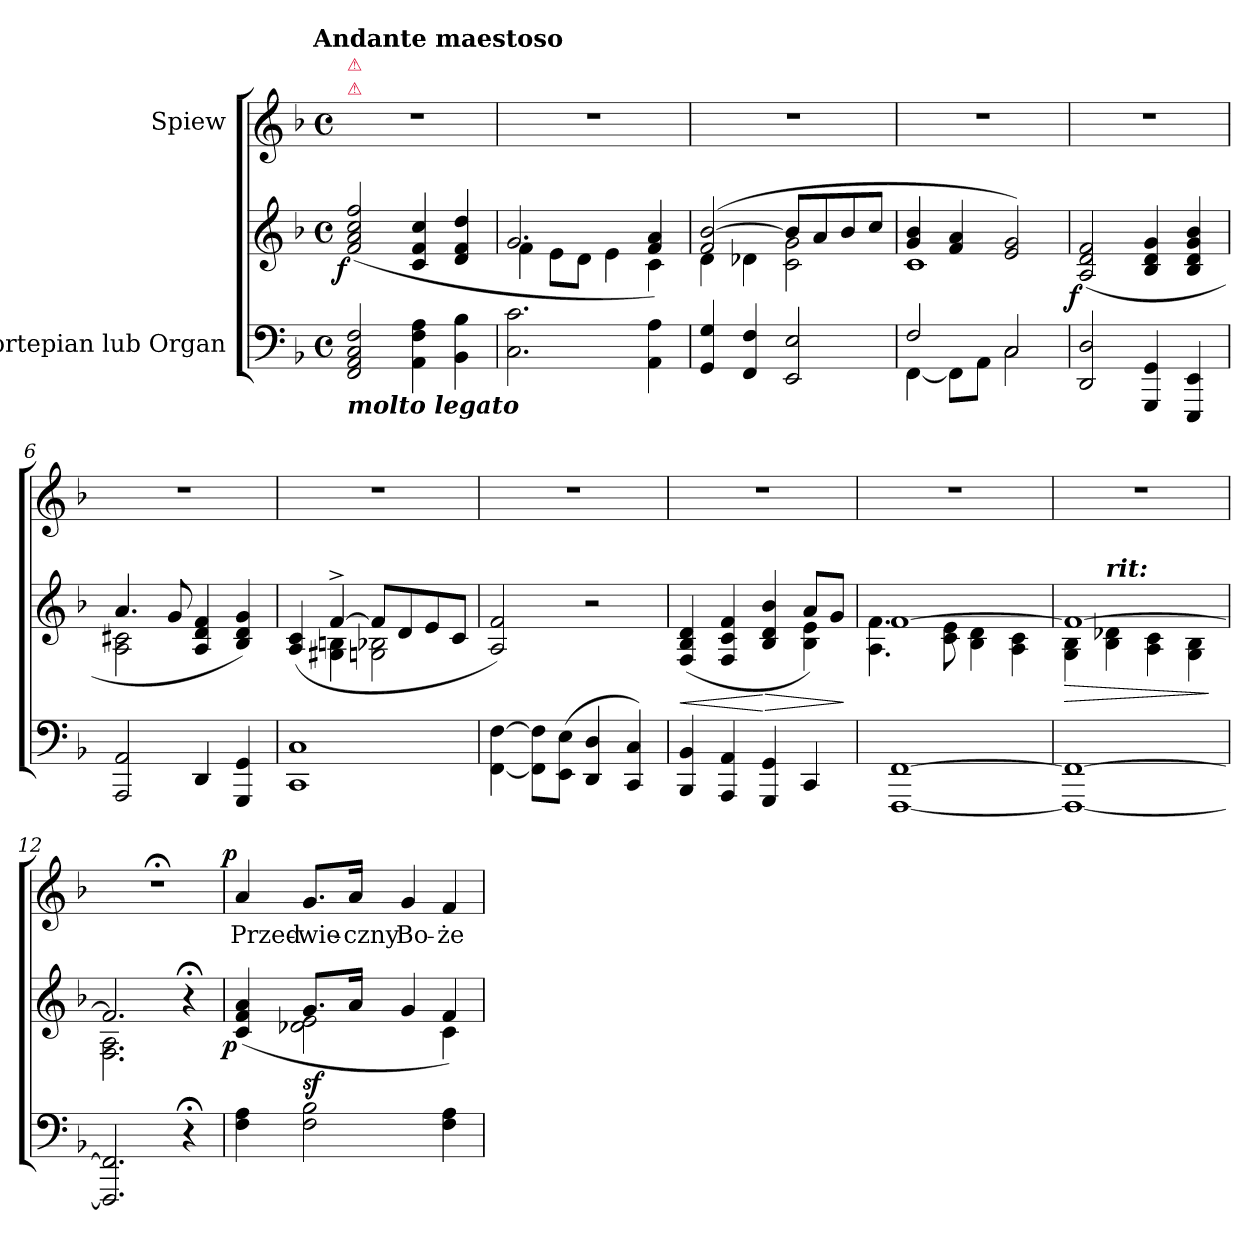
**kern	**kern	**dynam	**kern	**text	**dynam
*part2	*part2	*part2	*part1	*part1	*part1
*staff3	*staff2	*staff2/3	*staff1	*staff1	*staff1
*I"Fortepian lub Organ	*	*	*I"Spiew	*	*
*clefF4	*clefG2	*	*clefG2	*	*
*k[b-]	*k[b-]	*	*k[b-]	*	*
!!LO:TX:omd:t=Andante maestoso
*M4/4	*M4/4	*	*M4/4	*	*
*met(c)	*met(c)	*	*met(c)	*	*
*MM88	*MM88	*	*MM88	*	*
=1	=1	=1	=1	=1	=1
!	!	!	!LO:TX:a:color=crimson:t=⚠	!	!
!	!	!	!LO:TX:a:color=crimson:t=⚠	!	!
!LO:TX:b:Bi:t=molto legato	!	!	!	!	!
!	!	!LO:DY:b:rj	!	!	!
2FF/ 2AA/ 2C/ 2F/	(>2f/ 2a/ 2cc/ 2ff/	f	1r	.	.
4AA\ 4F\ 4A\	4c/ 4f/ 4cc/	.	.	.	.
4BB-\ 4B-\	4d/ 4f/ 4dd/	.	.	.	.
=2	=2	=2	=2	=2	=2
*	*^	*	*	*	*
2.C\ 2.c\	2.g/	4f\	.	1r	.	.
.	.	8e\L	.	.	.	.
.	.	8d\J	.	.	.	.
.	.	4e\	.	.	.	.
4AA\ 4A\	4f/ 4a/)	4c\	.	.	.	.
=3	=3	=3	=3	=3	=3	=3
4GG/ 4G/	(>2f/ [2b-/	4d\	.	1r	.	.
4FF/ 4F/	.	4d-X\	.	.	.	.
2EE/ 2E/	8b-/L]	2c\ 2g\	.	.	.	.
.	8a/	.	.	.	.	.
.	8b-/	.	.	.	.	.
.	8cc/J	.	.	.	.	.
=4	=4	=4	=4	=4	=4	=4
*^	*	*	*	*	*	*
2F/	[4FF\	4g/ 4b-/	1c	.	1r	.	.
.	8FF\L]	4f/ 4a/	.	.	.	.	.
.	8AA\J	.	.	.	.	.	.
2C/	2C\	2e/ 2g/)	.	.	.	.	.
*	*	*v	*v	*	*	*	*
=5	=5	=5	=5	=5	=5	=5
!	!	!	!LO:DY:b:rj	!	!	!
*v	*v	*	*	*	*	*
2DD/ 2D/	(>2A/ 2d/ 2f/	f	1r	.	.
4GGG/ 4GG/	4B-/ 4d/ 4g/	.	.	.	.
4EEE/ 4EE/	4B-/ 4d/ 4g/ 4b-/	.	.	.	.
=6	=6	=6	=6	=6	=6
*	*^	*	*	*	*
2AAA/ 2AA/	4.a/	2A\ 2c#X\	.	1r	.	.
.	8g/	.	.	.	.	.
4DD/	4A/ 4d/ 4f/	4ryy	.	.	.	.
4GGG/ 4GG/	4B-/ 4d/ 4g/)	4ryy	.	.	.	.
=7	=7	=7	=7	=7	=7	=7
1CC 1C	(>4A/ 4c/	4ryy	.	1r	.	.
.	[4f^>/	4G#X\ 4Bn\	.	.	.	.
.	8f/L]	2Gn\ 2B-X\	.	.	.	.
.	8d/	.	.	.	.	.
.	8e/	.	.	.	.	.
.	8c/J	.	.	.	.	.
*	*v	*v	*	*	*	*
=8	=8	=8	=8	=8	=8
[4FF\ [4F\	2A/ 2f/)	.	1r	.	.
8FF]\ 8F]\L	.	.	.	.	.
(>8EE\ 8E\J	.	.	.	.	.
4DD/ 4D/	2r	.	.	.	.
4CC/ 4C/)	.	.	.	.	.
=9	=9	=9	=9	=9	=9
*	*^	*	*	*	*
4BBB-/ 4BB-/	(>4F/ 4B-/ 4d/	4ryy	<	1r	.	.
4AAA/ 4AA/	4F/ 4c/ 4f/	4ryy	.	.	.	.
4GGG/ 4GG/	4B-/ 4d/ 4b-/	4ryy	[ >	.	.	.
4CC/	8a/L)	4B-\ 4e\	.	.	.	.
.	8g/J	.	.	.	.	.
*	*v	*v	*	*	*	*
.	.	]	.	.	.
=10	=10	=10	=10	=10	=10
*	*^	*	*	*	*
[<1FFF [>1FF	[>1f	4.A\ 4.f\	.	1r	.	.
.	.	8c\ 8e\	.	.	.	.
.	.	4B-\ 4d\	.	.	.	.
.	.	4A\ 4c\	.	.	.	.
=11	=11	=11	=11	=11	=11	=11
1FFF_ 1FF_	1f_	4G\ 4B-\	>	1r	.	.
!	!	!LO:TX:a:Bi:t=rit&colon;	!	!	!	!
.	.	4B-\ 4d-X\	.	.	.	.
.	.	4A\ 4c\	.	.	.	.
.	.	4G\ 4B-\	.	.	.	.
*	*v	*v	*	*	*	*
.	.	]	.	.	.
=12	=12	=12	=12	=12	=12
*	*^	*	*	*	*
2.FFF]/ 2.FF]/	2.f/]	2.F\ 2.A\	.	1r;<	.	.
4r;<	4r;<	4ryy	.	.	.	.
=13	=13	=13	=13	=13	=13	=13
!	!	!	!LO:DY:b:rj	!	!	!LO:DY:b:rj
4F\ 4A\	(>4c/ 4f/ 4a/	4ryy	p	4a/	Przed-	p
2F\ 2B-\	8.g/L	2d-X\ 2e\	sf	8.g/L	-wie-	.
.	16a/Jk	.	.	16a/Jk	-czny	.
.	4g/	.	.	4g/	Bo-	.
4F\ 4A\	4f/)	4c\	.	4f/	-że	.
*	*v	*v	*	*	*	*
=	=	=	=	=	=
*-	*-	*-	*-	*-	*-
